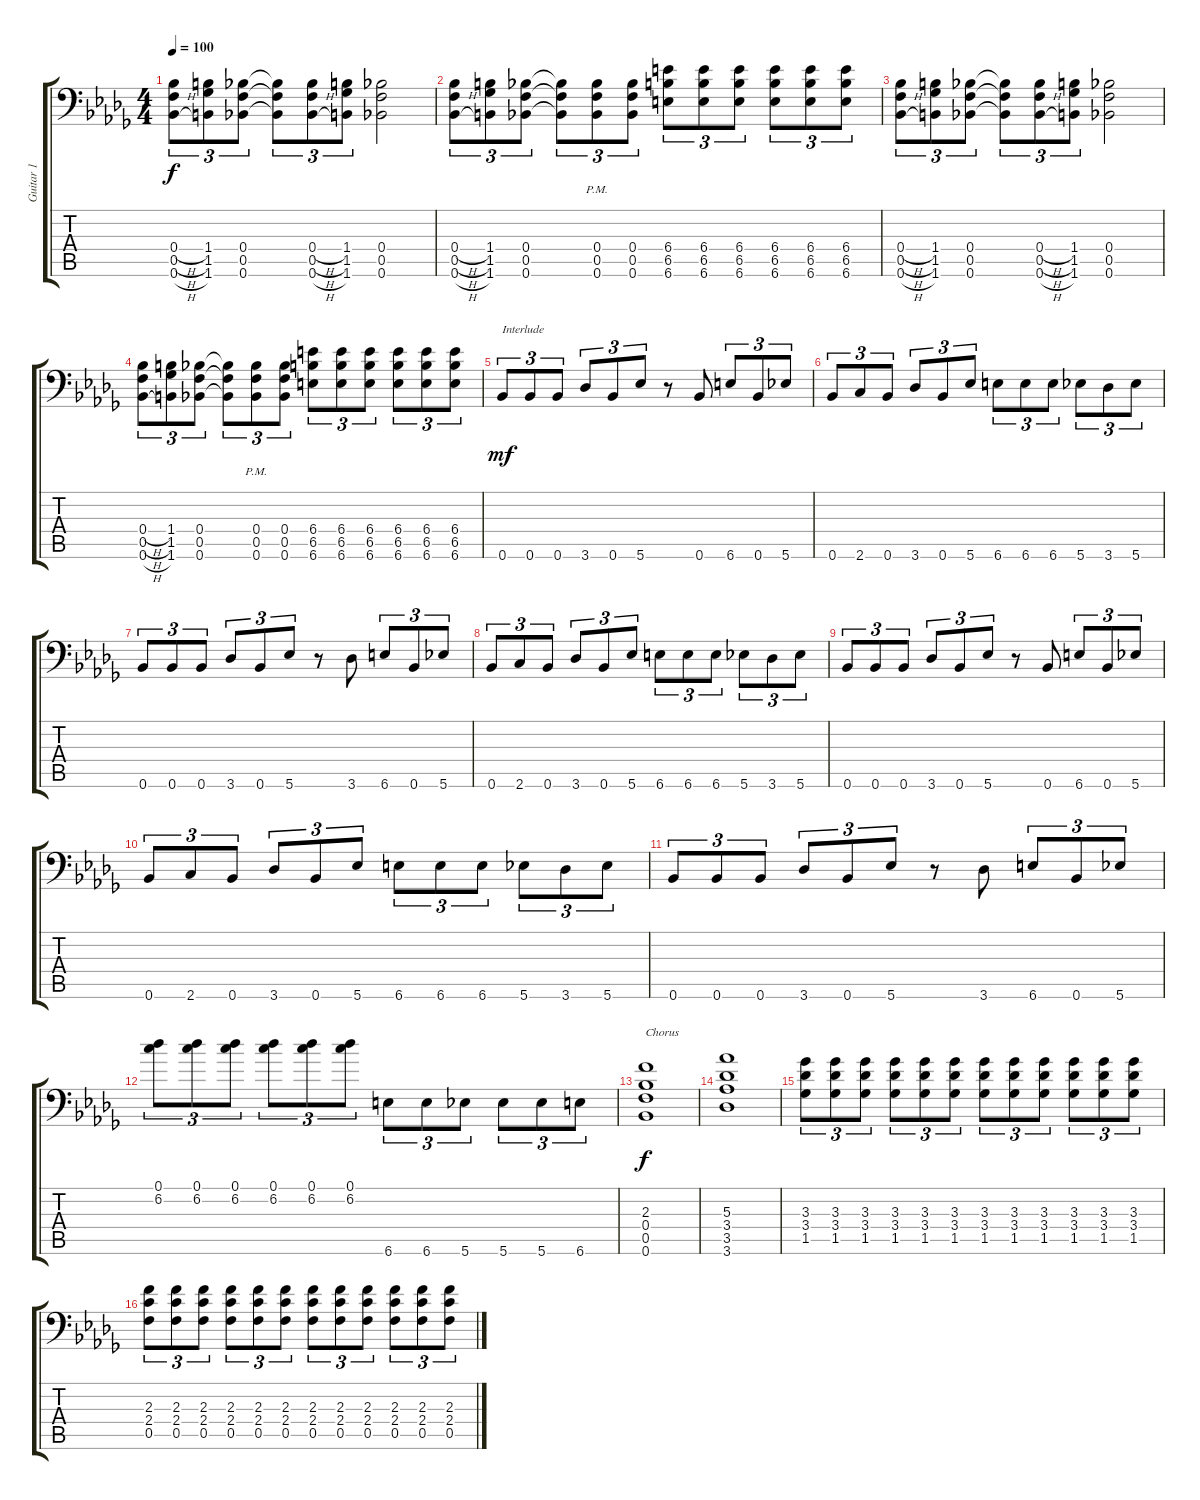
\track ("Guitar 1" "Guitar 1") {instrument distortionguitar}
\staff {score tabs}
\tuning (C4 G3 Eb3 Bb2 F2 Bb1) {hide}
\ts (4 4)
\tempo 100
\clef f4
\ks db
(0.4{h} 0.5{h} 0.6{h}).8{tu (3 2) dy f} (1.4 1.5 1.6).8{tu (3 2)} (0.4 0.5 0.6).8{tu (3 2)} (0.4{t} 0.5{t} 0.6{t}).8{tu (3 2)} (0.4{h} 0.5{h} 0.6{h}).8{tu (3 2)} (1.4 1.5 1.6).8{tu (3 2)} (0.4 0.5 0.6).2 |
(0.4{h} 0.5{h} 0.6{h}).8{tu (3 2)} (1.4 1.5 1.6).8{tu (3 2)} (0.4 0.5 0.6).8{tu (3 2)} (0.4{t} 0.5{t} 0.6{t}).8{tu (3 2)} (0.4{pm} 0.5{pm} 0.6{pm}).8{tu (3 2)} (0.4 0.5 0.6).8{tu (3 2)} (6.4 6.5 6.6).8{tu (3 2)} (6.4 6.5 6.6).8{tu (3 2)} (6.4 6.5 6.6).8{tu (3 2)} (6.4 6.5 6.6).8{tu (3 2)} (6.4 6.5 6.6).8{tu (3 2)} (6.4 6.5 6.6).8{tu (3 2)} |
(0.4{h} 0.5{h} 0.6{h}).8{tu (3 2)} (1.4 1.5 1.6).8{tu (3 2)} (0.4 0.5 0.6).8{tu (3 2)} (0.4{t} 0.5{t} 0.6{t}).8{tu (3 2)} (0.4{h} 0.5{h} 0.6{h}).8{tu (3 2)} (1.4 1.5 1.6).8{tu (3 2)} (0.4 0.5 0.6).2 |
(0.4{h} 0.5{h} 0.6{h}).8{tu (3 2)} (1.4 1.5 1.6).8{tu (3 2)} (0.4 0.5 0.6).8{tu (3 2)} (0.4{t} 0.5{t} 0.6{t}).8{tu (3 2)} (0.4{pm} 0.5{pm} 0.6{pm}).8{tu (3 2)} (0.4 0.5 0.6).8{tu (3 2)} (6.4 6.5 6.6).8{tu (3 2)} (6.4 6.5 6.6).8{tu (3 2)} (6.4 6.5 6.6).8{tu (3 2)} (6.4 6.5 6.6).8{tu (3 2)} (6.4 6.5 6.6).8{tu (3 2)} (6.4 6.5 6.6).8{tu (3 2)} |
0.6.8{tu (3 2) txt "Interlude" dy mf} 0.6.8{tu (3 2)} 0.6.8{tu (3 2)} 3.6.8{tu (3 2)} 0.6.8{tu (3 2)} 5.6.8{tu (3 2)} r.8 0.6.8 6.6.8{tu (3 2)} 0.6.8{tu (3 2)} 5.6.8{tu (3 2)} |
0.6.8{tu (3 2)} 2.6.8{tu (3 2)} 0.6.8{tu (3 2)} 3.6.8{tu (3 2)} 0.6.8{tu (3 2)} 5.6.8{tu (3 2)} 6.6.8{tu (3 2)} 6.6.8{tu (3 2)} 6.6.8{tu (3 2)} 5.6.8{tu (3 2)} 3.6.8{tu (3 2)} 5.6.8{tu (3 2)} |
0.6.8{tu (3 2)} 0.6.8{tu (3 2)} 0.6.8{tu (3 2)} 3.6.8{tu (3 2)} 0.6.8{tu (3 2)} 5.6.8{tu (3 2)} r.8 3.6.8 6.6.8{tu (3 2)} 0.6.8{tu (3 2)} 5.6.8{tu (3 2)} |
0.6.8{tu (3 2)} 2.6.8{tu (3 2)} 0.6.8{tu (3 2)} 3.6.8{tu (3 2)} 0.6.8{tu (3 2)} 5.6.8{tu (3 2)} 6.6.8{tu (3 2)} 6.6.8{tu (3 2)} 6.6.8{tu (3 2)} 5.6.8{tu (3 2)} 3.6.8{tu (3 2)} 5.6.8{tu (3 2)} |
0.6.8{tu (3 2)} 0.6.8{tu (3 2)} 0.6.8{tu (3 2)} 3.6.8{tu (3 2)} 0.6.8{tu (3 2)} 5.6.8{tu (3 2)} r.8 0.6.8 6.6.8{tu (3 2)} 0.6.8{tu (3 2)} 5.6.8{tu (3 2)} |
0.6.8{tu (3 2)} 2.6.8{tu (3 2)} 0.6.8{tu (3 2)} 3.6.8{tu (3 2)} 0.6.8{tu (3 2)} 5.6.8{tu (3 2)} 6.6.8{tu (3 2)} 6.6.8{tu (3 2)} 6.6.8{tu (3 2)} 5.6.8{tu (3 2)} 3.6.8{tu (3 2)} 5.6.8{tu (3 2)} |
0.6.8{tu (3 2)} 0.6.8{tu (3 2)} 0.6.8{tu (3 2)} 3.6.8{tu (3 2)} 0.6.8{tu (3 2)} 5.6.8{tu (3 2)} r.8 3.6.8 6.6.8{tu (3 2)} 0.6.8{tu (3 2)} 5.6.8{tu (3 2)} |
(0.1 6.2).8{tu (3 2)} (0.1 6.2).8{tu (3 2)} (0.1 6.2).8{tu (3 2)} (0.1 6.2).8{tu (3 2)} (0.1 6.2).8{tu (3 2)} (0.1 6.2).8{tu (3 2)} 6.6.8{tu (3 2)} 6.6.8{tu (3 2)} 5.6.8{tu (3 2)} 5.6.8{tu (3 2)} 5.6.8{tu (3 2)} 6.6.8{tu (3 2)} |
(2.3 0.4 0.5 0.6).1{txt "Chorus" dy f} |
(5.3 3.4 3.5 3.6).1 |
(3.3 3.4 1.5).8{tu (3 2)} (3.3 3.4 1.5).8{tu (3 2)} (3.3 3.4 1.5).8{tu (3 2)} (3.3 3.4 1.5).8{tu (3 2)} (3.3 3.4 1.5).8{tu (3 2)} (3.3 3.4 1.5).8{tu (3 2)} (3.3 3.4 1.5).8{tu (3 2)} (3.3 3.4 1.5).8{tu (3 2)} (3.3 3.4 1.5).8{tu (3 2)} (3.3 3.4 1.5).8{tu (3 2)} (3.3 3.4 1.5).8{tu (3 2)} (3.3 3.4 1.5).8{tu (3 2)} |
(2.3 2.4 0.5).8{tu (3 2)} (2.3 2.4 0.5).8{tu (3 2)} (2.3 2.4 0.5).8{tu (3 2)} (2.3 2.4 0.5).8{tu (3 2)} (2.3 2.4 0.5).8{tu (3 2)} (2.3 2.4 0.5).8{tu (3 2)} (2.3 2.4 0.5).8{tu (3 2)} (2.3 2.4 0.5).8{tu (3 2)} (2.3 2.4 0.5).8{tu (3 2)} (2.3 2.4 0.5).8{tu (3 2)} (2.3 2.4 0.5).8{tu (3 2)} (2.3 2.4 0.5).8{tu (3 2)}
